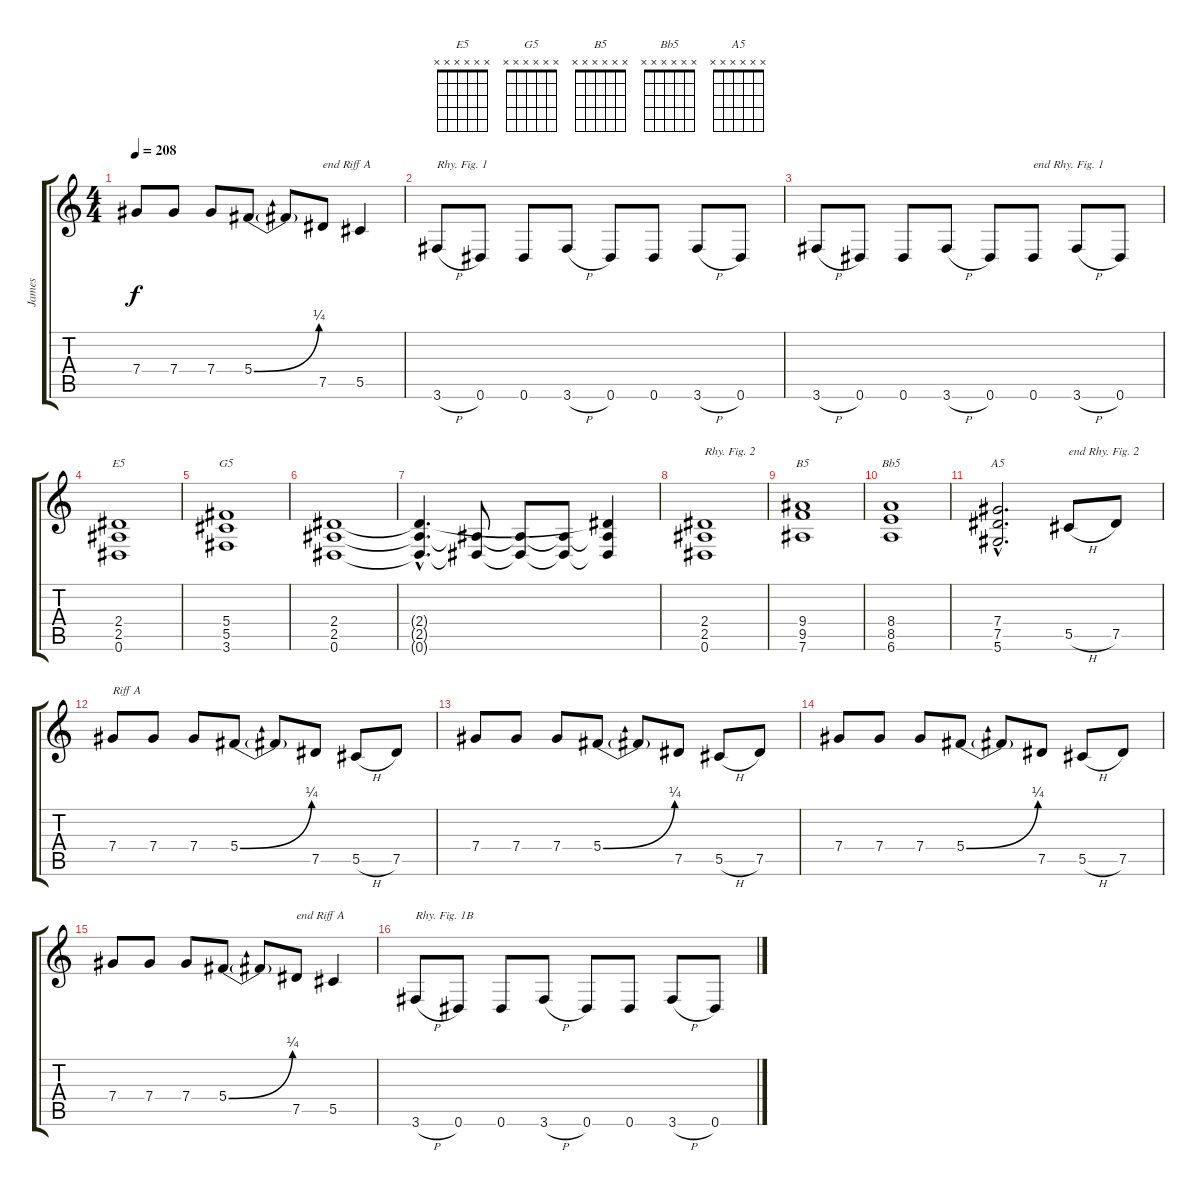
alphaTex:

\track ("James" "James") {instrument distortionguitar}
\staff {score tabs}
\tuning (Eb4 Bb3 Gb3 Db3 Ab2 Eb2) {hide}
\chord ("E5" x x x x x x)
\chord ("G5" x x x x x x)
\chord ("B5" x x x x x x)
\chord ("Bb5" x x x x x x)
\chord ("A5" x x x x x x)
\ts (4 4)
\tempo 208
\clef g2
\ks c
7.4.8{dy f} 7.4.8 7.4.8 5.4{be (bend 0 0 60 1)}.8 5.4{t}.8 7.5.8{txt "end Riff A"} 5.5.4 |
3.6{h}.8{txt "Rhy. Fig. 1"} 0.6.8 0.6.8 3.6{h}.8 0.6.8 0.6.8 3.6{h}.8 0.6.8 |
3.6{h}.8 0.6.8 0.6.8 3.6{h}.8 0.6.8 0.6.8{txt "end Rhy. Fig. 1"} 3.6{h}.8 0.6.8 |
(2.4 2.5 0.6).1{ch "E5"} |
(5.4 5.5 3.6).1{ch "G5"} |
(2.4 2.5 0.6).1 |
(2.4{hac t} 2.5{hac t} 0.6{hac t}).4{d} (2.5{t} 0.6{t}).8 (2.5{t} 0.6{t}).8 (2.5{t} 0.6{t}).8 (2.4{t} 2.5{t} 0.6{t}).4 |
(2.4 2.5 0.6).1{txt "Rhy. Fig. 2"} |
(9.4 9.5 7.6).1{ch "B5"} |
(8.4 8.5 6.6).1{ch "Bb5"} |
(7.4{hac} 7.5{hac} 5.6{hac}).2{d ch "A5"} 5.5{h}.8{txt "end Rhy. Fig. 2"} 7.5.8 |
7.4.8{txt "Riff A"} 7.4.8 7.4.8 5.4{be (bend 0 0 60 1)}.8 5.4{t}.8 7.5.8 5.5{h}.8 7.5.8 |
7.4.8 7.4.8 7.4.8 5.4{be (bend 0 0 60 1)}.8 5.4{t}.8 7.5.8 5.5{h}.8 7.5.8 |
7.4.8 7.4.8 7.4.8 5.4{be (bend 0 0 60 1)}.8 5.4{t}.8 7.5.8 5.5{h}.8 7.5.8 |
7.4.8 7.4.8 7.4.8 5.4{be (bend 0 0 60 1)}.8 5.4{t}.8 7.5.8{txt "end Riff A"} 5.5.4 |
3.6{h}.8{txt "Rhy. Fig. 1B"} 0.6.8 0.6.8 3.6{h}.8 0.6.8 0.6.8 3.6{h}.8 0.6.8
